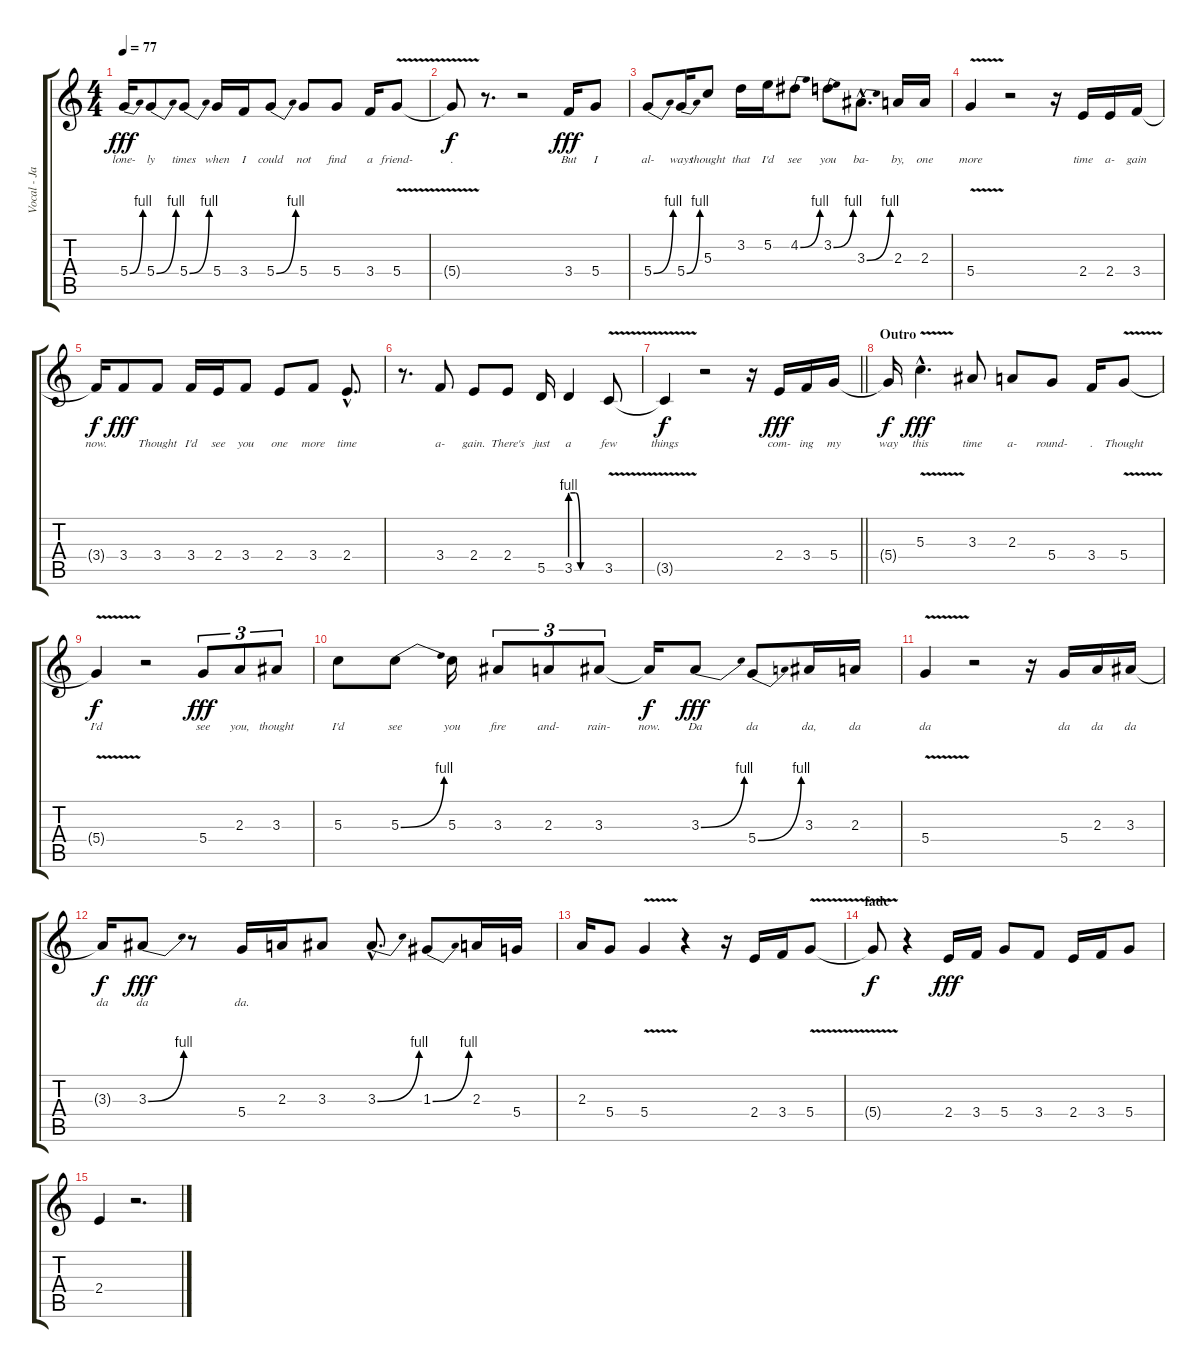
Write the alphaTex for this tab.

\track ("Vocal - James Taylor" "Vocal - Ja") {instrument electricguitarjazz}
\staff {score tabs}
\tuning (E4 B3 G3 D3 A2 E2) {hide}
\ts (4 4)
\tempo 77
\clef g2
\ks c
5.4{be (bend 0 0 60 4)}.16{lyrics (0 "lone-") lyrics (1 "") lyrics (2 "") lyrics (3 "") lyrics (4 "") dy fff} 5.4{be (bend 0 0 60 4)}.8{lyrics (0 "ly") lyrics (1 "") lyrics (2 "") lyrics (3 "") lyrics (4 "")} 5.4{be (bend 0 0 60 4)}.8{lyrics (0 "times") lyrics (1 "") lyrics (2 "") lyrics (3 "") lyrics (4 "")} 5.4.16{lyrics (0 "when") lyrics (1 "") lyrics (2 "") lyrics (3 "") lyrics (4 "")} 3.4.16{lyrics (0 "I") lyrics (1 "") lyrics (2 "") lyrics (3 "") lyrics (4 "")} 5.4{be (bend 0 0 60 4)}.8{lyrics (0 "could") lyrics (1 "") lyrics (2 "") lyrics (3 "") lyrics (4 "")} 5.4.8{lyrics (0 "not") lyrics (1 "") lyrics (2 "") lyrics (3 "") lyrics (4 "")} 5.4.8{lyrics (0 "find") lyrics (1 "") lyrics (2 "") lyrics (3 "") lyrics (4 "")} 3.4.16{lyrics (0 "a") lyrics (1 "") lyrics (2 "") lyrics (3 "") lyrics (4 "")} 5.4{v}.8{lyrics (0 "friend-") lyrics (1 "") lyrics (2 "") lyrics (3 "") lyrics (4 "")} |
5.4{t}.8{lyrics (0 ".") lyrics (1 "") lyrics (2 "") lyrics (3 "") lyrics (4 "") dy f} r.8{d} r.2 3.4.16{lyrics (0 "But") lyrics (1 "") lyrics (2 "") lyrics (3 "") lyrics (4 "") dy fff} 5.4.8{lyrics (0 "I") lyrics (1 "") lyrics (2 "") lyrics (3 "") lyrics (4 "")} |
5.4{be (bend 0 0 60 4)}.8{lyrics (0 "al-") lyrics (1 "") lyrics (2 "") lyrics (3 "") lyrics (4 "")} 5.4{be (bend 0 0 60 4)}.16{lyrics (0 "ways") lyrics (1 "") lyrics (2 "") lyrics (3 "") lyrics (4 "")} 5.3.8{lyrics (0 "thought") lyrics (1 "") lyrics (2 "") lyrics (3 "") lyrics (4 "")} 3.2.16{lyrics (0 "that") lyrics (1 "") lyrics (2 "") lyrics (3 "") lyrics (4 "")} 5.2.16{lyrics (0 "I'd") lyrics (1 "") lyrics (2 "") lyrics (3 "") lyrics (4 "")} 4.2{be (bend 0 0 60 4)}.8{lyrics (0 "see") lyrics (1 "") lyrics (2 "") lyrics (3 "") lyrics (4 "")} 3.2{be (bend 0 0 60 4)}.8{lyrics (0 "you") lyrics (1 "") lyrics (2 "") lyrics (3 "") lyrics (4 "")} 3.3{be (bend 0 0 60 4) hac}.8{d lyrics (0 "ba-") lyrics (1 "") lyrics (2 "") lyrics (3 "") lyrics (4 "")} 2.3.16{lyrics (0 "by,") lyrics (1 "") lyrics (2 "") lyrics (3 "") lyrics (4 "")} 2.3.16{lyrics (0 "one") lyrics (1 "") lyrics (2 "") lyrics (3 "") lyrics (4 "")} |
5.4{v}.4{lyrics (0 "more") lyrics (1 "") lyrics (2 "") lyrics (3 "") lyrics (4 "")} r.2 r.16 2.4.16{lyrics (0 "time") lyrics (1 "") lyrics (2 "") lyrics (3 "") lyrics (4 "")} 2.4.16{lyrics (0 "a-") lyrics (1 "") lyrics (2 "") lyrics (3 "") lyrics (4 "")} 3.4.16{lyrics (0 "gain") lyrics (1 "") lyrics (2 "") lyrics (3 "") lyrics (4 "")} |
3.4{t}.16{lyrics (0 "now.") lyrics (1 "") lyrics (2 "") lyrics (3 "") lyrics (4 "") dy f} 3.4.8{lyrics (0 "") lyrics (1 "") lyrics (2 "") lyrics (3 "") lyrics (4 "") dy fff} 3.4.8{lyrics (0 "Thought") lyrics (1 "") lyrics (2 "") lyrics (3 "") lyrics (4 "")} 3.4.16{lyrics (0 "I'd") lyrics (1 "") lyrics (2 "") lyrics (3 "") lyrics (4 "")} 2.4.16{lyrics (0 "see") lyrics (1 "") lyrics (2 "") lyrics (3 "") lyrics (4 "")} 3.4.8{lyrics (0 "you") lyrics (1 "") lyrics (2 "") lyrics (3 "") lyrics (4 "")} 2.4.8{lyrics (0 "one") lyrics (1 "") lyrics (2 "") lyrics (3 "") lyrics (4 "")} 3.4.8{lyrics (0 "more") lyrics (1 "") lyrics (2 "") lyrics (3 "") lyrics (4 "")} 2.4{hac}.8{d lyrics (0 "time") lyrics (1 "") lyrics (2 "") lyrics (3 "") lyrics (4 "")} |
r.8{d} 3.4.8{lyrics (0 "a-") lyrics (1 "") lyrics (2 "") lyrics (3 "") lyrics (4 "")} 2.4.8{lyrics (0 "gain.") lyrics (1 "") lyrics (2 "") lyrics (3 "") lyrics (4 "")} 2.4.8{lyrics (0 "There's") lyrics (1 "") lyrics (2 "") lyrics (3 "") lyrics (4 "")} 5.5.16{lyrics (0 "just") lyrics (1 "") lyrics (2 "") lyrics (3 "") lyrics (4 "")} 3.5{be (custom 0 4 10 4 20 0 40 0 60 0)}.4{lyrics (0 "a") lyrics (1 "") lyrics (2 "") lyrics (3 "") lyrics (4 "")} 3.5{v}.8{lyrics (0 "few") lyrics (1 "") lyrics (2 "") lyrics (3 "") lyrics (4 "")} |
\barLineRight lightlight
3.5{t}.4{lyrics (0 "things") lyrics (1 "") lyrics (2 "") lyrics (3 "") lyrics (4 "") dy f} r.2 r.16 2.4.16{lyrics (0 "com-") lyrics (1 "") lyrics (2 "") lyrics (3 "") lyrics (4 "") dy fff} 3.4.16{lyrics (0 "ing") lyrics (1 "") lyrics (2 "") lyrics (3 "") lyrics (4 "")} 5.4.16{lyrics (0 "my") lyrics (1 "") lyrics (2 "") lyrics (3 "") lyrics (4 "")} |
\section ("" "Outro")
5.4{t}.16{lyrics (0 "way") lyrics (1 "") lyrics (2 "") lyrics (3 "") lyrics (4 "") dy f} 5.3{v hac}.4{d lyrics (0 "this") lyrics (1 "") lyrics (2 "") lyrics (3 "") lyrics (4 "") dy fff} 3.3.8{lyrics (0 "time") lyrics (1 "") lyrics (2 "") lyrics (3 "") lyrics (4 "")} 2.3.8{lyrics (0 "a-") lyrics (1 "") lyrics (2 "") lyrics (3 "") lyrics (4 "")} 5.4.8{lyrics (0 "round-") lyrics (1 "") lyrics (2 "") lyrics (3 "") lyrics (4 "")} 3.4.16{lyrics (0 ".") lyrics (1 "") lyrics (2 "") lyrics (3 "") lyrics (4 "")} 5.4{v}.8{lyrics (0 "Thought") lyrics (1 "") lyrics (2 "") lyrics (3 "") lyrics (4 "")} |
5.4{t}.4{lyrics (0 "I'd") lyrics (1 "") lyrics (2 "") lyrics (3 "") lyrics (4 "") dy f} r.2 5.4.8{tu (3 2) lyrics (0 "see") lyrics (1 "") lyrics (2 "") lyrics (3 "") lyrics (4 "") dy fff} 2.3.8{tu (3 2) lyrics (0 "you,") lyrics (1 "") lyrics (2 "") lyrics (3 "") lyrics (4 "")} 3.3.8{tu (3 2) lyrics (0 "thought") lyrics (1 "") lyrics (2 "") lyrics (3 "") lyrics (4 "")} |
5.3.8{lyrics (0 "I'd") lyrics (1 "") lyrics (2 "") lyrics (3 "") lyrics (4 "")} 5.3{be (bend 0 0 60 4)}.8{lyrics (0 "see") lyrics (1 "") lyrics (2 "") lyrics (3 "") lyrics (4 "")} 5.3.16{lyrics (0 "you") lyrics (1 "") lyrics (2 "") lyrics (3 "") lyrics (4 "")} 3.3.8{tu (3 2) lyrics (0 "fire") lyrics (1 "") lyrics (2 "") lyrics (3 "") lyrics (4 "")} 2.3.8{tu (3 2) lyrics (0 "and-") lyrics (1 "") lyrics (2 "") lyrics (3 "") lyrics (4 "")} 3.3.8{tu (3 2) lyrics (0 "rain-") lyrics (1 "") lyrics (2 "") lyrics (3 "") lyrics (4 "")} 3.3{t}.16{lyrics (0 "now.") lyrics (1 "") lyrics (2 "") lyrics (3 "") lyrics (4 "") dy f} 3.3{be (bend 0 0 60 4)}.8{lyrics (0 "Da") lyrics (1 "") lyrics (2 "") lyrics (3 "") lyrics (4 "") dy fff} 5.4{be (bend 0 0 60 4)}.8{lyrics (0 "da") lyrics (1 "") lyrics (2 "") lyrics (3 "") lyrics (4 "")} 3.3.16{lyrics (0 "da,") lyrics (1 "") lyrics (2 "") lyrics (3 "") lyrics (4 "")} 2.3.16{lyrics (0 "da") lyrics (1 "") lyrics (2 "") lyrics (3 "") lyrics (4 "")} |
5.4{v}.4{lyrics (0 "da") lyrics (1 "") lyrics (2 "") lyrics (3 "") lyrics (4 "")} r.2 r.16 5.4.16{lyrics (0 "da") lyrics (1 "") lyrics (2 "") lyrics (3 "") lyrics (4 "")} 2.3.16{lyrics (0 "da") lyrics (1 "") lyrics (2 "") lyrics (3 "") lyrics (4 "")} 3.3.16{lyrics (0 "da") lyrics (1 "") lyrics (2 "") lyrics (3 "") lyrics (4 "")} |
3.3{t}.16{lyrics (0 "da") lyrics (1 "") lyrics (2 "") lyrics (3 "") lyrics (4 "") dy f} 3.3{be (bend 0 0 60 4)}.8{lyrics (0 "da") lyrics (1 "") lyrics (2 "") lyrics (3 "") lyrics (4 "") dy fff} r.8 5.4.16{lyrics (0 "da.") lyrics (1 "") lyrics (2 "") lyrics (3 "") lyrics (4 "")} 2.3.16 3.3.8 3.3{be (bend 0 0 60 4) hac}.8{d} 1.3{be (bend 0 0 60 4)}.8 2.3.16 5.4.16 |
2.3.16 5.4.8 5.4{v}.4 r.4 r.16 2.4.16 3.4.16 5.4{v}.8 |
\section ("" "fade")
5.4{t}.8{dy f volume 0} r.4 2.4.16{dy fff} 3.4.16 5.4.8 3.4.8 2.4.16 3.4.16 5.4.8 |
2.4.4 r.2{d}
